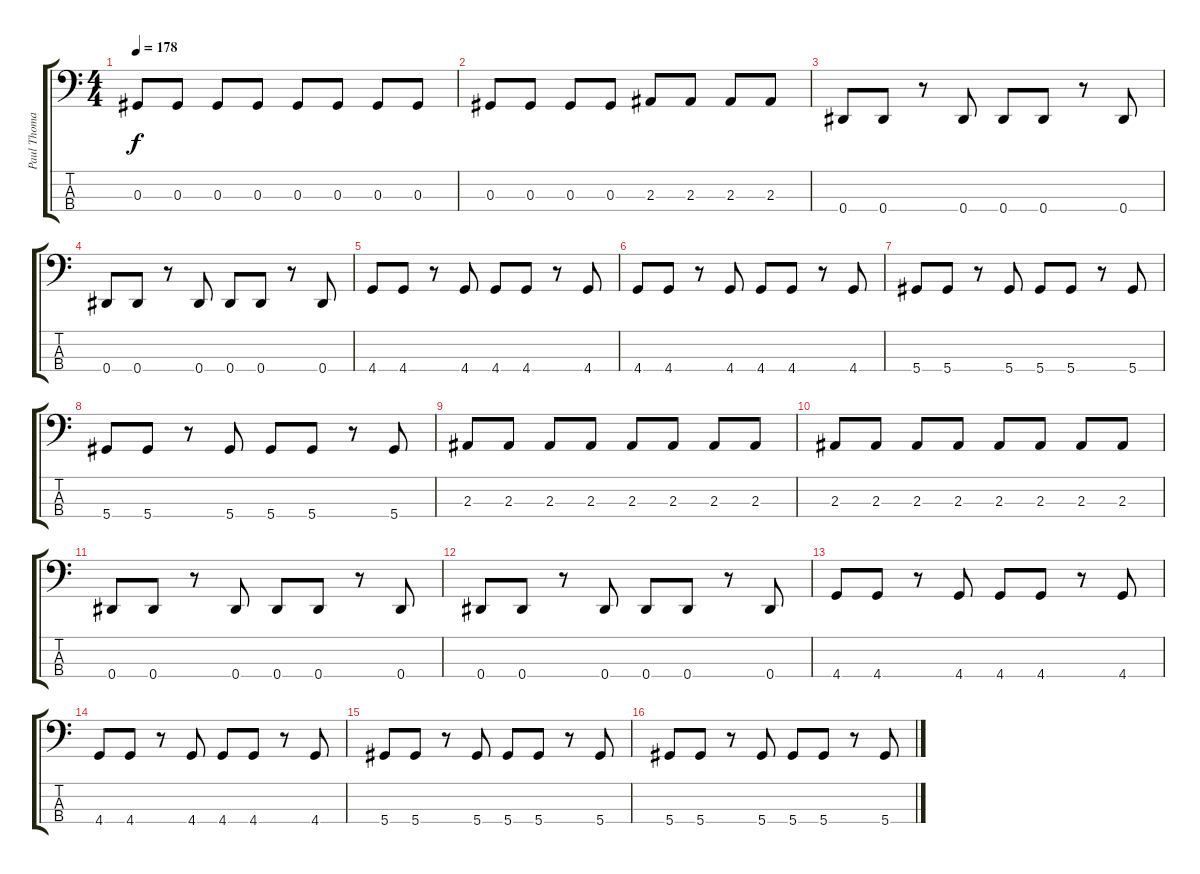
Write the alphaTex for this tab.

\track ("Paul Thomas" "Paul Thoma") {instrument electricbasspick}
\staff {score tabs}
\tuning (Gb2 Db2 Ab1 Eb1) {hide}
\ts (4 4)
\tempo 178
\clef f4
\ks c
0.3.8{dy f} 0.3.8 0.3.8 0.3.8 0.3.8 0.3.8 0.3.8 0.3.8 |
0.3.8 0.3.8 0.3.8 0.3.8 2.3.8 2.3.8 2.3.8 2.3.8 |
0.4.8 0.4.8 r.8 0.4.8 0.4.8 0.4.8 r.8 0.4.8 |
0.4.8 0.4.8 r.8 0.4.8 0.4.8 0.4.8 r.8 0.4.8 |
4.4.8 4.4.8 r.8 4.4.8 4.4.8 4.4.8 r.8 4.4.8 |
4.4.8 4.4.8 r.8 4.4.8 4.4.8 4.4.8 r.8 4.4.8 |
5.4.8 5.4.8 r.8 5.4.8 5.4.8 5.4.8 r.8 5.4.8 |
5.4.8 5.4.8 r.8 5.4.8 5.4.8 5.4.8 r.8 5.4.8 |
2.3.8 2.3.8 2.3.8 2.3.8 2.3.8 2.3.8 2.3.8 2.3.8 |
2.3.8 2.3.8 2.3.8 2.3.8 2.3.8 2.3.8 2.3.8 2.3.8 |
0.4.8 0.4.8 r.8 0.4.8 0.4.8 0.4.8 r.8 0.4.8 |
0.4.8 0.4.8 r.8 0.4.8 0.4.8 0.4.8 r.8 0.4.8 |
4.4.8 4.4.8 r.8 4.4.8 4.4.8 4.4.8 r.8 4.4.8 |
4.4.8 4.4.8 r.8 4.4.8 4.4.8 4.4.8 r.8 4.4.8 |
5.4.8 5.4.8 r.8 5.4.8 5.4.8 5.4.8 r.8 5.4.8 |
5.4.8 5.4.8 r.8 5.4.8 5.4.8 5.4.8 r.8 5.4.8
